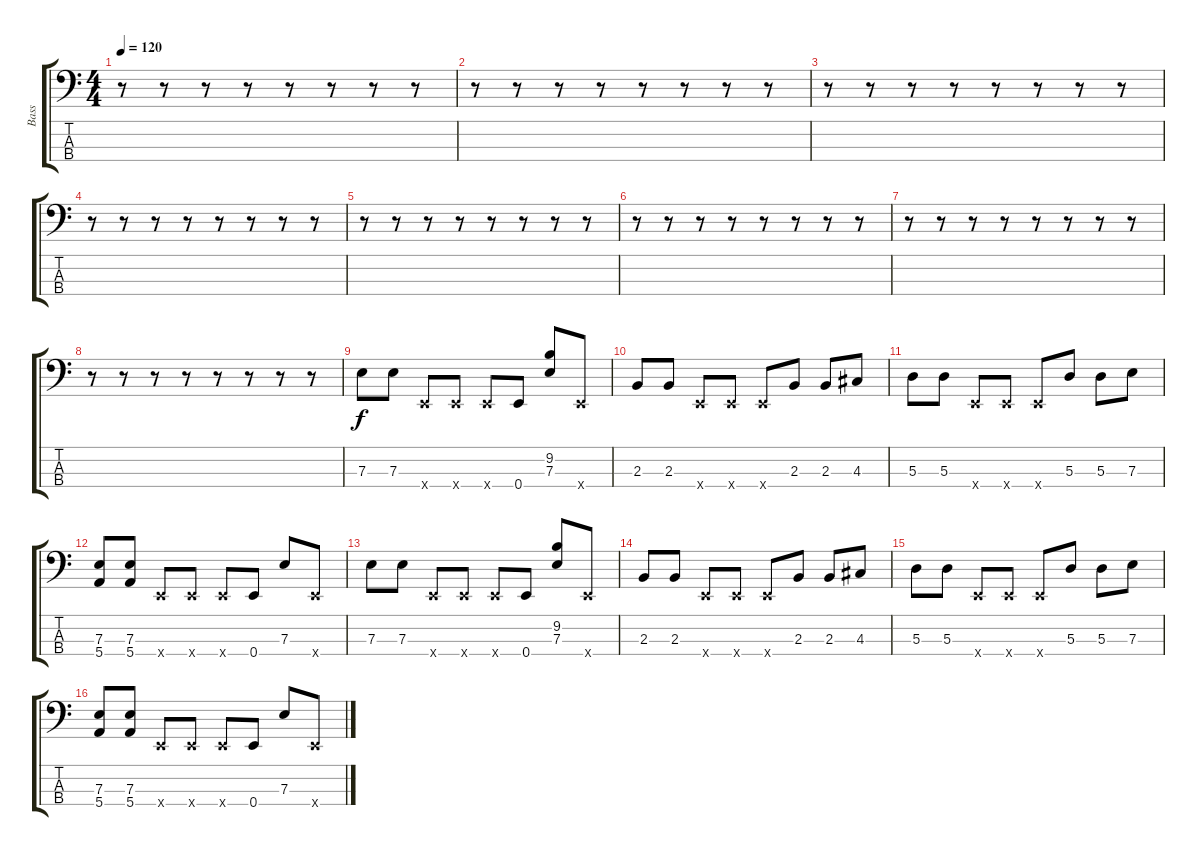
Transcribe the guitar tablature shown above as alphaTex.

\track ("Bass" "Bass") {instrument electricbassfinger}
\staff {score tabs}
\tuning (G2 D2 A1 E1) {hide}
\ts (4 4)
\tempo 120
\clef f4
\ks c
r.8{dy f} r.8 r.8 r.8 r.8 r.8 r.8 r.8 |
r.8 r.8 r.8 r.8 r.8 r.8 r.8 r.8 |
r.8 r.8 r.8 r.8 r.8 r.8 r.8 r.8 |
r.8 r.8 r.8 r.8 r.8 r.8 r.8 r.8 |
r.8 r.8 r.8 r.8 r.8 r.8 r.8 r.8 |
r.8 r.8 r.8 r.8 r.8 r.8 r.8 r.8 |
r.8 r.8 r.8 r.8 r.8 r.8 r.8 r.8 |
r.8 r.8 r.8 r.8 r.8 r.8 r.8 r.8 |
7.3.8 7.3.8 0.4{x}.8 0.4{x}.8 0.4{x}.8 0.4.8 (9.2 7.3).8 0.4{x}.8 |
2.3.8 2.3.8 0.4{x}.8 0.4{x}.8 0.4{x}.8 2.3.8 2.3.8 4.3.8 |
5.3.8 5.3.8 0.4{x}.8 0.4{x}.8 0.4{x}.8 5.3.8 5.3.8 7.3.8 |
(7.3 5.4).8 (7.3 5.4).8 0.4{x}.8 0.4{x}.8 0.4{x}.8 0.4.8 7.3.8 0.4{x}.8 |
7.3.8 7.3.8 0.4{x}.8 0.4{x}.8 0.4{x}.8 0.4.8 (9.2 7.3).8 0.4{x}.8 |
2.3.8 2.3.8 0.4{x}.8 0.4{x}.8 0.4{x}.8 2.3.8 2.3.8 4.3.8 |
5.3.8 5.3.8 0.4{x}.8 0.4{x}.8 0.4{x}.8 5.3.8 5.3.8 7.3.8 |
(7.3 5.4).8 (7.3 5.4).8 0.4{x}.8 0.4{x}.8 0.4{x}.8 0.4.8 7.3.8 0.4{x}.8
